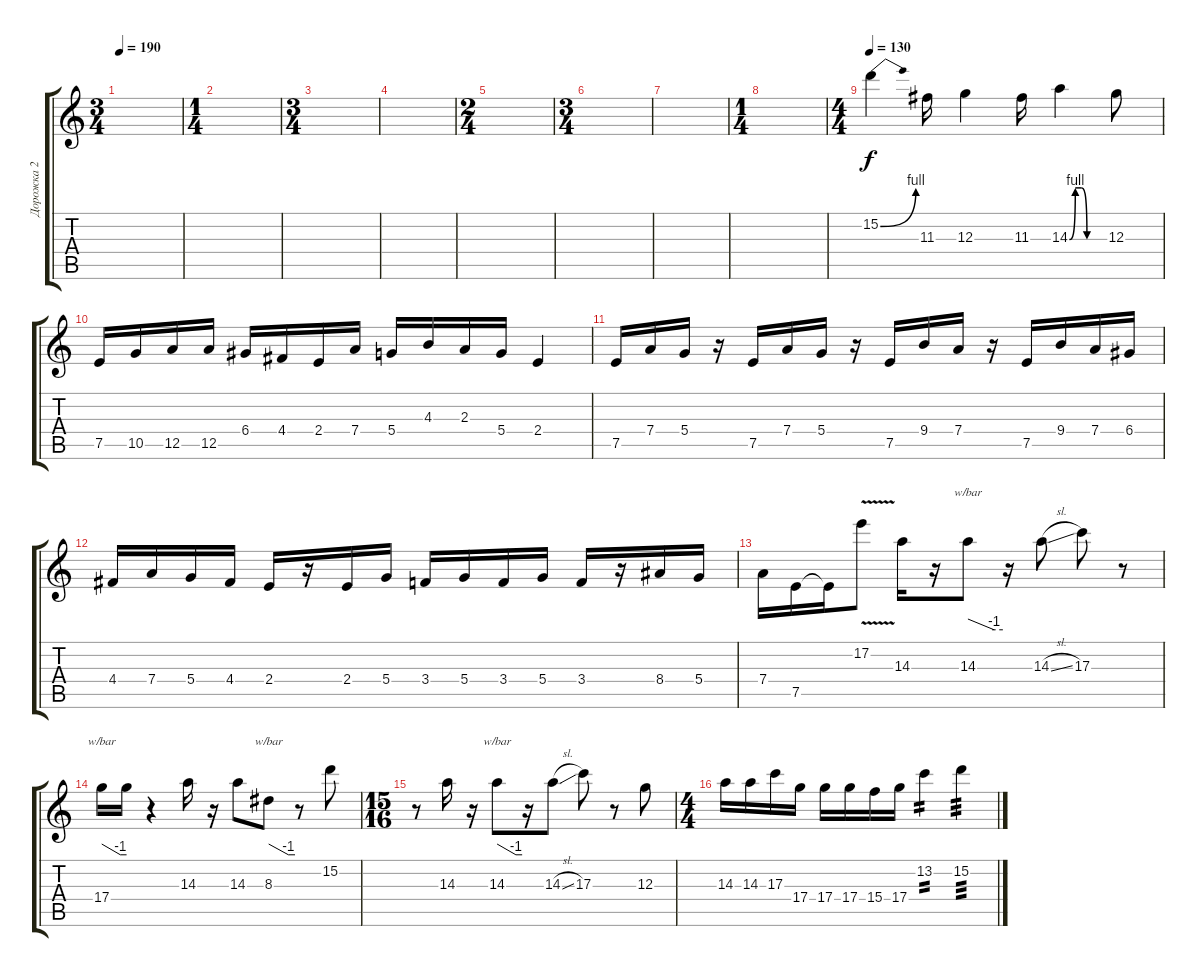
\track ("Дорожка 2" "Дорожка 2") {instrument distortionguitar}
\staff {score tabs}
\tuning (E4 B3 G3 D3 A2 E2) {hide}
\ts (3 4)
\tempo 190
\clef g2
\ks c
|
\ts (1 4)
|
\ts (3 4)
|
|
\ts (2 4)
|
\ts (3 4)
|
|
\ts (1 4)
|
\ts (4 4)
\tempo 130
15.2{be (bend 0 0 60 4)}.4 11.3.16 12.3.4 11.3.16 14.3{be (custom 0 0 10 4 20 4 30 0 60 0)}.4 12.3.8 |
7.5.16 10.5.16 12.5.16 12.5.16 6.4.16 4.4.16 2.4.16 7.4.16 5.4.16 4.3.16 2.3.16 5.4.16 2.4.4 |
7.5.16 7.4.16 5.4.16 r.16 7.5.16 7.4.16 5.4.16 r.16 7.5.16 9.4.16 7.4.16 r.16 7.5.16 9.4.16 7.4.16 6.4.16 |
4.4.16 7.4.16 5.4.16 4.4.16 2.4.16 r.16 2.4.16 5.4.16 3.4.16 5.4.16 3.4.16 5.4.16 3.4.16 r.16 8.4.16 5.4.16 |
7.4.16 7.5.16 7.5{t}.16 17.2{v}.8 14.3.16 r.16 14.3.8{tbe (custom default 0 0 45 -4 60 -4)} r.16 14.3{sl}.8 17.3.8 r.8 |
17.4.16{tbe (custom default 0 0 45 -4 60 -4)} 17.4{t}.16 r.4 14.3.16 r.16 14.3.8 8.3.8{tbe (custom default 0 0 45 -4 60 -4)} r.8 15.2.8 |
\ts (15 16)
r.8 14.3.16 r.16 14.3.8{tbe (custom default 0 0 45 -4 60 -4)} r.16 14.3{sl}.8 17.3.8 r.8 12.3.8 |
\ts (4 4)
14.3.16 14.3.16 17.3.16 17.4.16 17.4.16 17.4.16 15.4.16 17.4.16 13.2.4{tp 2} 15.2.4{tp 3}
